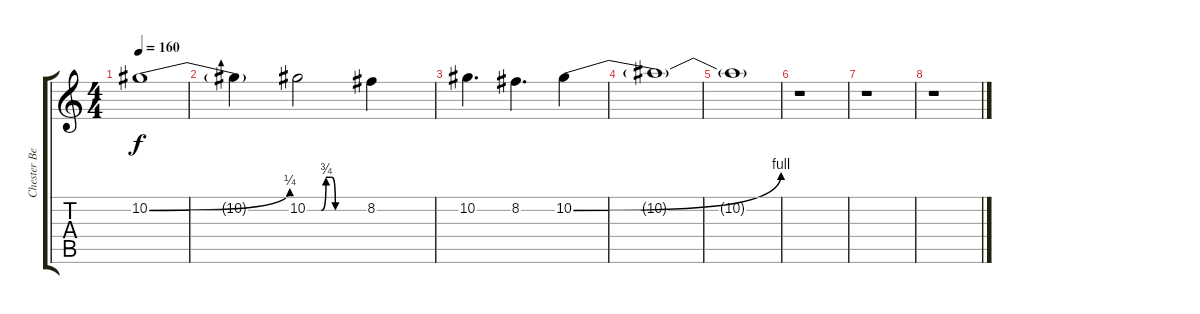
\track ("Chester Bennington (Vocals)" "Chester Be") {instrument distortionguitar}
\staff {score tabs}
\tuning (Eb4 Bb3 Gb3 Db3 Ab2 Eb2) {hide}
\ts (4 4)
\tempo 160
\clef g2
\ks c
10.2{be (bend 0 0 60 1)}.1{dy f} |
10.2{t}.4 10.2{be (custom 0 0 10 0 15 0 20 3 26 3 30 0 60 0)}.2 8.2.4 |
10.2.4{d} 8.2.4{d} 10.2{be (bend 0 0 60 4)}.4 |
10.2{t}.1 |
10.2{t}.1 |
r.1 |
r.1 |
r.1
